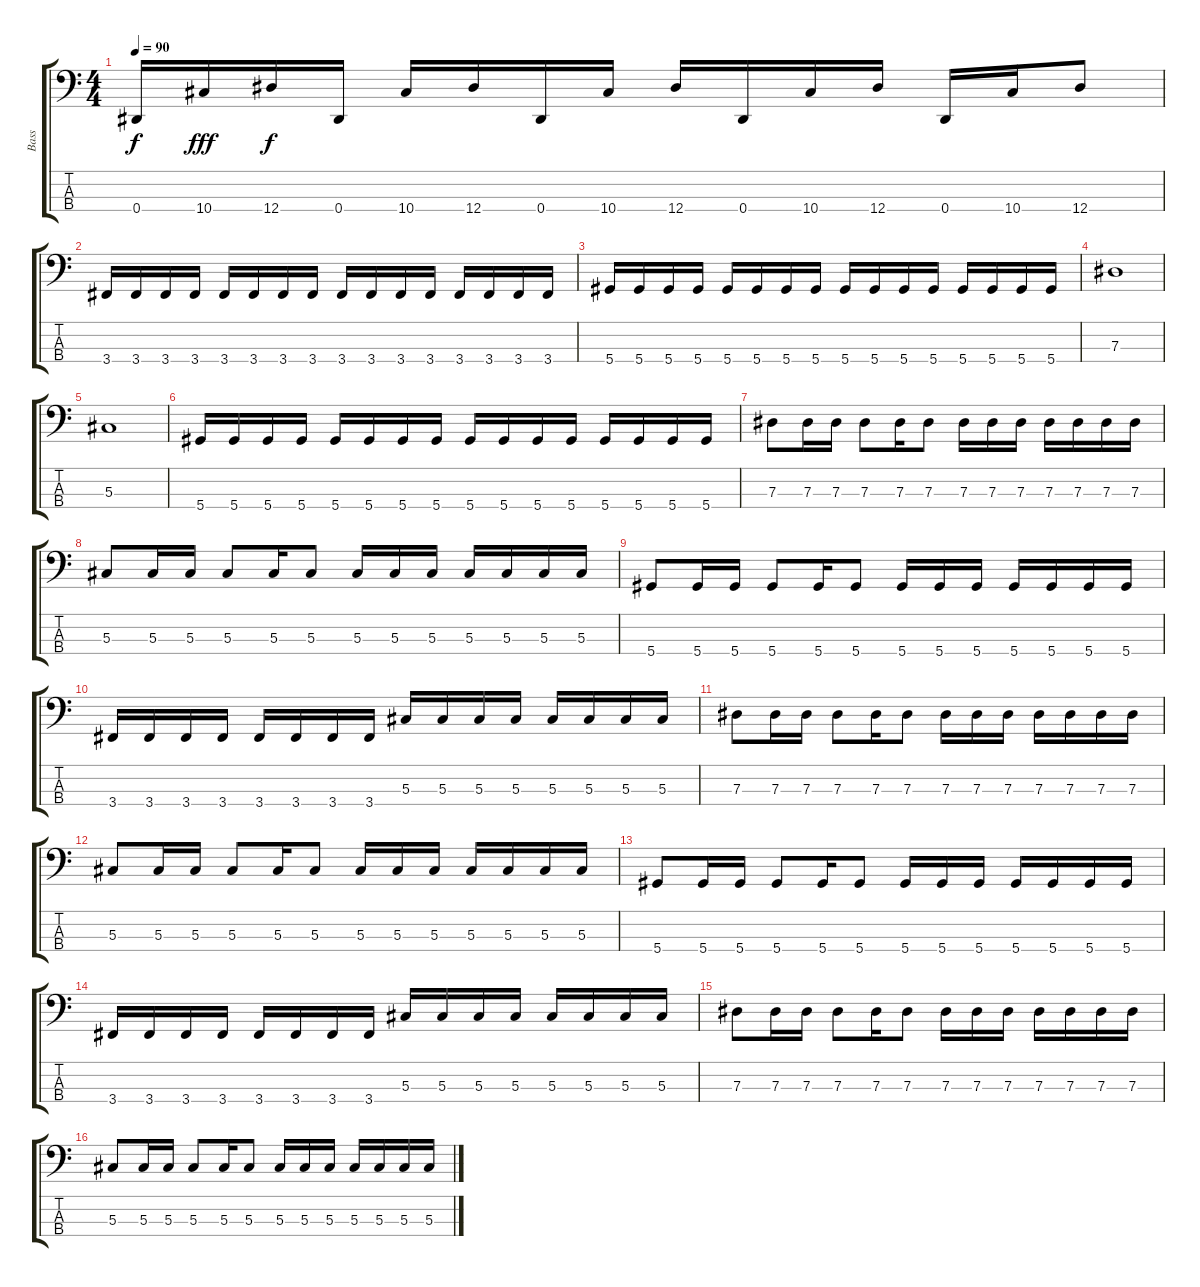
\track ("Bass" "Bass") {instrument electricbassfinger}
\staff {score tabs}
\tuning (Gb2 Db2 Ab1 Eb1) {hide}
\ts (4 4)
\tempo 90
\clef f4
\ks c
0.4.16{dy f} 10.4.16{dy fff} 12.4.16{dy f} 0.4.16 10.4.16 12.4.16 0.4.16 10.4.16 12.4.16 0.4.16 10.4.16 12.4.16 0.4.16 10.4.16 12.4.8 |
3.4.16 3.4.16 3.4.16 3.4.16 3.4.16 3.4.16 3.4.16 3.4.16 3.4.16 3.4.16 3.4.16 3.4.16 3.4.16 3.4.16 3.4.16 3.4.16 |
5.4.16 5.4.16 5.4.16 5.4.16 5.4.16 5.4.16 5.4.16 5.4.16 5.4.16 5.4.16 5.4.16 5.4.16 5.4.16 5.4.16 5.4.16 5.4.16 |
7.3.1 |
5.3.1 |
5.4.16 5.4.16 5.4.16 5.4.16 5.4.16 5.4.16 5.4.16 5.4.16 5.4.16 5.4.16 5.4.16 5.4.16 5.4.16 5.4.16 5.4.16 5.4.16 |
7.3.8 7.3.16 7.3.16 7.3.8 7.3.16 7.3.8 7.3.16 7.3.16 7.3.16 7.3.16 7.3.16 7.3.16 7.3.16 |
5.3.8 5.3.16 5.3.16 5.3.8 5.3.16 5.3.8 5.3.16 5.3.16 5.3.16 5.3.16 5.3.16 5.3.16 5.3.16 |
5.4.8 5.4.16 5.4.16 5.4.8 5.4.16 5.4.8 5.4.16 5.4.16 5.4.16 5.4.16 5.4.16 5.4.16 5.4.16 |
3.4.16 3.4.16 3.4.16 3.4.16 3.4.16 3.4.16 3.4.16 3.4.16 5.3.16 5.3.16 5.3.16 5.3.16 5.3.16 5.3.16 5.3.16 5.3.16 |
7.3.8 7.3.16 7.3.16 7.3.8 7.3.16 7.3.8 7.3.16 7.3.16 7.3.16 7.3.16 7.3.16 7.3.16 7.3.16 |
5.3.8 5.3.16 5.3.16 5.3.8 5.3.16 5.3.8 5.3.16 5.3.16 5.3.16 5.3.16 5.3.16 5.3.16 5.3.16 |
5.4.8 5.4.16 5.4.16 5.4.8 5.4.16 5.4.8 5.4.16 5.4.16 5.4.16 5.4.16 5.4.16 5.4.16 5.4.16 |
3.4.16 3.4.16 3.4.16 3.4.16 3.4.16 3.4.16 3.4.16 3.4.16 5.3.16 5.3.16 5.3.16 5.3.16 5.3.16 5.3.16 5.3.16 5.3.16 |
7.3.8 7.3.16 7.3.16 7.3.8 7.3.16 7.3.8 7.3.16 7.3.16 7.3.16 7.3.16 7.3.16 7.3.16 7.3.16 |
5.3.8 5.3.16 5.3.16 5.3.8 5.3.16 5.3.8 5.3.16 5.3.16 5.3.16 5.3.16 5.3.16 5.3.16 5.3.16
